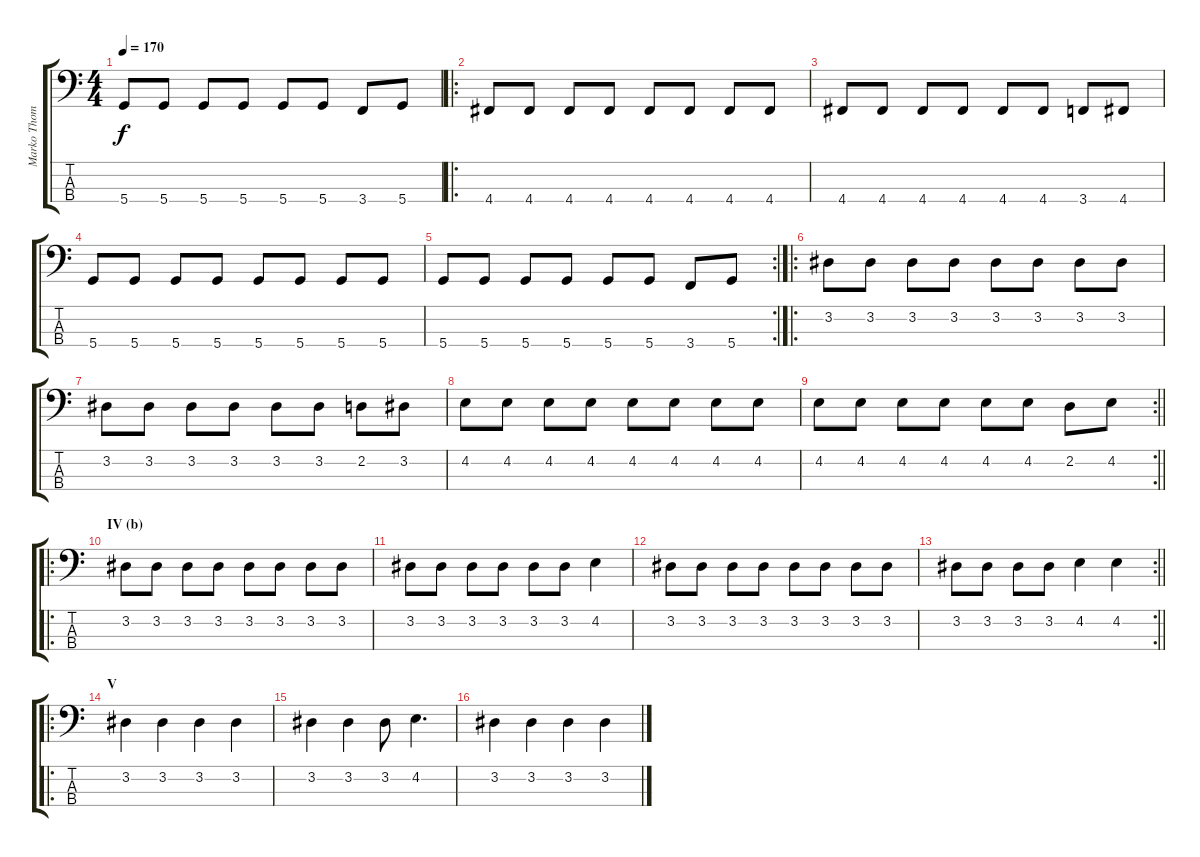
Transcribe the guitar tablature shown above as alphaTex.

\track ("Marko Thomas" "Marko Thom") {instrument electricbassfinger}
\staff {score tabs}
\tuning (F2 C2 G1 D1) {hide}
\ts (4 4)
\tempo 170
\clef f4
\ks c
5.4.8{dy f} 5.4.8 5.4.8 5.4.8 5.4.8 5.4.8 3.4.8 5.4.8 |
\ro
4.4.8 4.4.8 4.4.8 4.4.8 4.4.8 4.4.8 4.4.8 4.4.8 |
4.4.8 4.4.8 4.4.8 4.4.8 4.4.8 4.4.8 3.4.8 4.4.8 |
5.4.8 5.4.8 5.4.8 5.4.8 5.4.8 5.4.8 5.4.8 5.4.8 |
\rc 2
5.4.8 5.4.8 5.4.8 5.4.8 5.4.8 5.4.8 3.4.8 5.4.8 |
\ro
3.2.8 3.2.8 3.2.8 3.2.8 3.2.8 3.2.8 3.2.8 3.2.8 |
3.2.8 3.2.8 3.2.8 3.2.8 3.2.8 3.2.8 2.2.8 3.2.8 |
4.2.8 4.2.8 4.2.8 4.2.8 4.2.8 4.2.8 4.2.8 4.2.8 |
\rc 2
\barLineRight lightlight
4.2.8 4.2.8 4.2.8 4.2.8 4.2.8 4.2.8 2.2.8 4.2.8 |
\ro
\section ("" "IV (b)")
3.2.8 3.2.8 3.2.8 3.2.8 3.2.8 3.2.8 3.2.8 3.2.8 |
3.2.8 3.2.8 3.2.8 3.2.8 3.2.8 3.2.8 4.2.4 |
3.2.8 3.2.8 3.2.8 3.2.8 3.2.8 3.2.8 3.2.8 3.2.8 |
\rc 2
\barLineRight lightlight
3.2.8 3.2.8 3.2.8 3.2.8 4.2.4 4.2.4 |
\ro
\section ("" "V")
3.2.4 3.2.4 3.2.4 3.2.4 |
3.2.4 3.2.4 3.2.8 4.2.4{d} |
3.2.4 3.2.4 3.2.4 3.2.4
